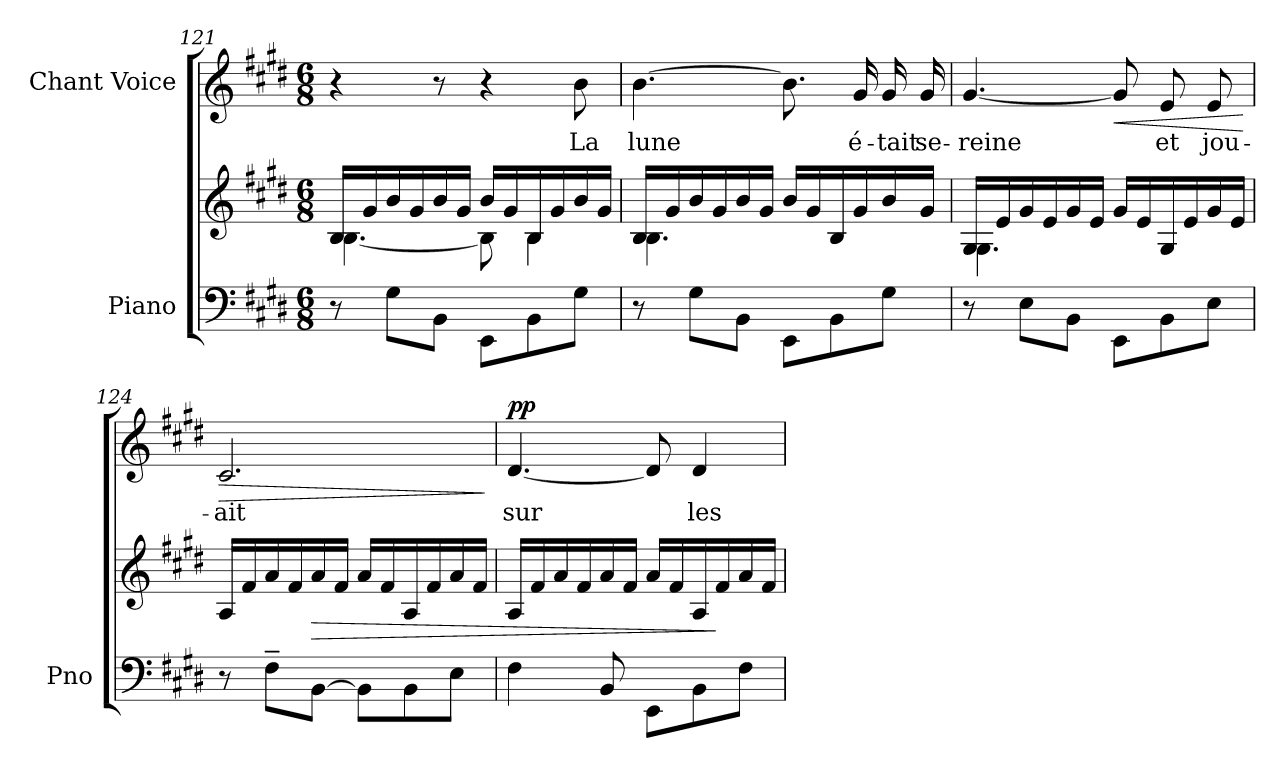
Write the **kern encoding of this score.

**kern	**kern	**dynam	**kern	**text	**dynam
*part2	*part2	*part2	*part1	*part1	*part1
*staff3	*staff2	*staff2/3	*staff1	*staff1	*staff1
*I"Piano	*	*	*I"Chant Voice	*	*
*I'Pno	*	*	*	*	*
*clefF4	*clefG2	*	*clefG2	*	*
*k[f#c#g#d#]	*k[f#c#g#d#]	*	*k[f#c#g#d#]	*	*
*M6/8	*M6/8	*	*M6/8	*	*
=121	=121	=121	=121	=121	=121
!	!LO:N:head=solid	!	!	!	!
*	*^	*	*	*	*
8r	16B/LL	[4.B\	.	4r	.	.
.	16g#/	.	.	.	.	.
8G#\L	16b/	.	.	.	.	.
.	16g#/	.	.	.	.	.
8BB\J	16b/	.	.	8r	.	.
.	16g#/JJ	.	.	.	.	.
8EE\L	16b/LL	8B\]	.	4r	.	.
.	16g#/	.	.	.	.	.
8BB\	16B/	4B\	.	.	.	.
.	16g#/	.	.	.	.	.
8G#\J	16b/	.	.	8b\	La	.
.	16g#/JJ	.	.	.	.	.
=122	=122	=122	=122	=122	=122	=122
!	!LO:N:head=solid	!	!	!	!	!
8r	16B/LL	4.B\	.	[4.b\	lune	.
.	16g#/	.	.	.	.	.
8G#\L	16b/	.	.	.	.	.
.	16g#/	.	.	.	.	.
8BB\J	16b/	.	.	.	.	.
.	16g#/JJ	.	.	.	.	.
8EE\L	16b/LL	4.ryy	.	8.b\]	.	.
.	16g#/	.	.	.	.	.
8BB\	16B/	.	.	.	.	.
.	16g#/	.	.	16g#/	é-	.
8G#\J	16b/	.	.	16g#/	-tait	.
.	16g#/JJ	.	.	16g#/	se-	.
=123	=123	=123	=123	=123	=123	=123
!	!LO:N:head=solid	!	!	!	!	!
8r	16G#/LL	4.G#\	.	[4.g#/	-reine	.
.	16e/	.	.	.	.	.
8E\L	16g#/	.	.	.	.	.
.	16e/	.	.	.	.	.
8BB\J	16g#/	.	.	.	.	.
.	16e/JJ	.	.	.	.	.
!	!	!	!	!	!	!LO:HP:b
8EE\L	16g#/LL	4.ryy	.	8g#/]	.	<
.	16e/	.	.	.	.	.
8BB\	16G#/	.	.	8e/	et	.
.	16e/	.	.	.	.	.
8E\J	16g#/	.	.	8e/	jou-	.
.	16e/JJ	.	.	.	.	.
*	*v	*v	*	*	*	*
.	.	.	.	.	[
=124	=124	=124	=124	=124	=124
!	!	!	!	!	!LO:HP:b
8r	16A/LL	.	2.c#/	-ait	>
.	16f#/	.	.	.	.
8F#~\L	16a/	.	.	.	.
.	16f#/	.	.	.	.
!	!	!LO:HP:b	!	!	!
[8BB\J	16a/	>	.	.	.
.	16f#/JJ	.	.	.	.
8BB\L]	16a/LL	.	.	.	.
.	16f#/	.	.	.	.
8BB\	16A/	.	.	.	.
.	16f#/	.	.	.	.
8E\J	16a/	.	.	.	.
.	16f#/JJ	.	.	.	.
.	.	.	.	.	]
=125	=125	=125	=125	=125	=125
!	!	!	!	!	!LO:DY:a
4F#\	16A/LL	.	[4.d#/	sur	pp
.	16f#/	.	.	.	.
.	16a/	.	.	.	.
.	16f#/	.	.	.	.
8BB/	16a/	.	.	.	.
.	16f#/JJ	.	.	.	.
8EE\L	16a/LL	.	8d#/]	.	.
.	16f#/	.	.	.	.
8BB\	16A/	.	4d#/	les	.
.	16f#/	]	.	.	.
8F#\J	16a/	.	.	.	.
.	16f#/JJ	.	.	.	.
=	=	=	=	=	=
*-	*-	*-	*-	*-	*-
